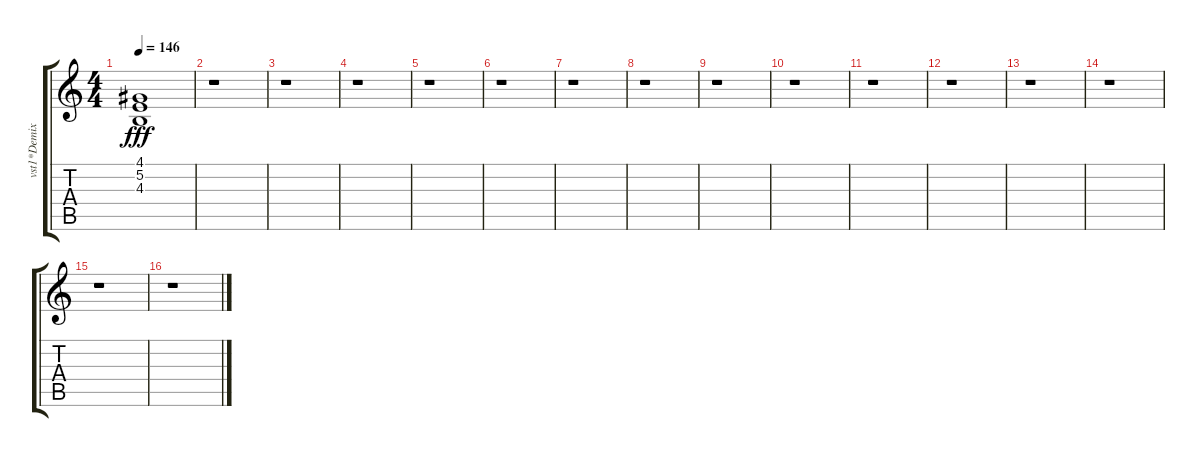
\track ("vst1*Demixed 06" "vst1*Demix") {instrument pad2warm}
\staff {score tabs}
\tuning (E4 B3 G3 D3 A2 E2) {hide}
\ts (4 4)
\tempo 146
\clef g2
\ks c
(4.1 5.2 4.3).1{dy fff} |
r.1 |
r.1 |
r.1 |
r.1 |
r.1 |
r.1 |
r.1 |
r.1 |
r.1 |
r.1 |
r.1 |
r.1 |
r.1 |
r.1 |
r.1
